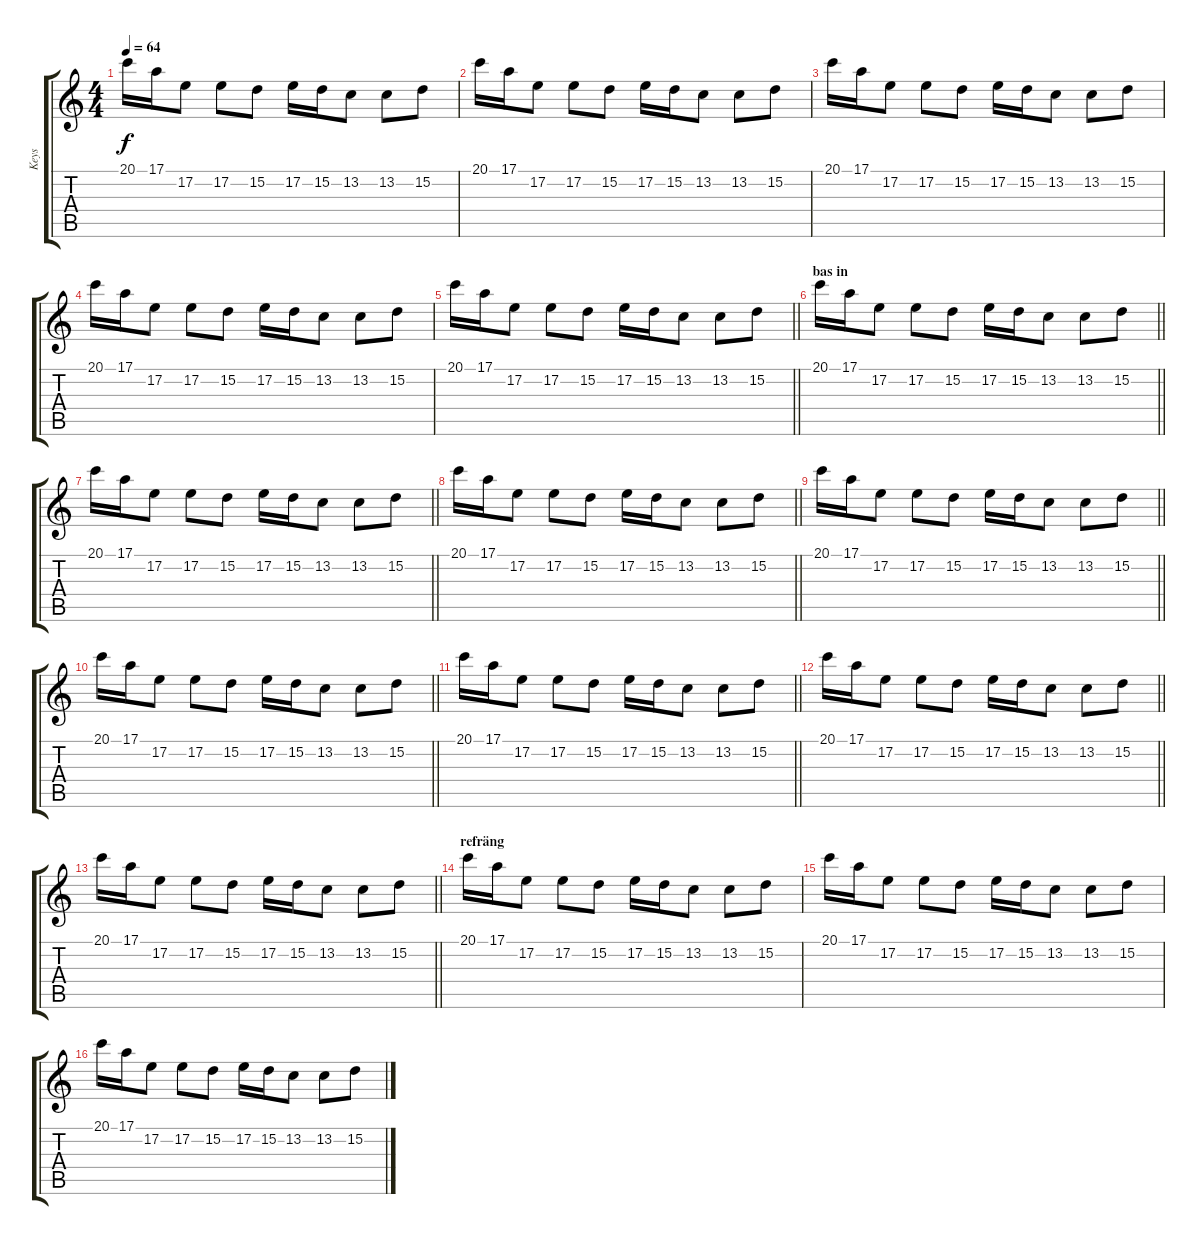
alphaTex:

\track ("Keys" "Keys") {instrument choiraahs}
\staff {score tabs}
\tuning (E4 B3 G3 D3 A2 E2) {hide}
\ts (4 4)
\tempo 64
\clef g2
\ks c
20.1.16{dy f} 17.1.16 17.2.8 17.2.8 15.2.8 17.2.16 15.2.16 13.2.8 13.2.8 15.2.8 |
20.1.16 17.1.16 17.2.8 17.2.8 15.2.8 17.2.16 15.2.16 13.2.8 13.2.8 15.2.8 |
20.1.16 17.1.16 17.2.8 17.2.8 15.2.8 17.2.16 15.2.16 13.2.8 13.2.8 15.2.8 |
20.1.16 17.1.16 17.2.8 17.2.8 15.2.8 17.2.16 15.2.16 13.2.8 13.2.8 15.2.8 |
\barLineRight lightlight
20.1.16 17.1.16 17.2.8 17.2.8 15.2.8 17.2.16 15.2.16 13.2.8 13.2.8 15.2.8 |
\section ("" "bas in")
\barLineRight lightlight
20.1.16 17.1.16 17.2.8 17.2.8 15.2.8 17.2.16 15.2.16 13.2.8 13.2.8 15.2.8 |
\barLineRight lightlight
20.1.16 17.1.16 17.2.8 17.2.8 15.2.8 17.2.16 15.2.16 13.2.8 13.2.8 15.2.8 |
\barLineRight lightlight
20.1.16 17.1.16 17.2.8 17.2.8 15.2.8 17.2.16 15.2.16 13.2.8 13.2.8 15.2.8 |
\barLineRight lightlight
20.1.16 17.1.16 17.2.8 17.2.8 15.2.8 17.2.16 15.2.16 13.2.8 13.2.8 15.2.8 |
\barLineRight lightlight
20.1.16 17.1.16 17.2.8 17.2.8 15.2.8 17.2.16 15.2.16 13.2.8 13.2.8 15.2.8 |
\barLineRight lightlight
20.1.16 17.1.16 17.2.8 17.2.8 15.2.8 17.2.16 15.2.16 13.2.8 13.2.8 15.2.8 |
\barLineRight lightlight
20.1.16 17.1.16 17.2.8 17.2.8 15.2.8 17.2.16 15.2.16 13.2.8 13.2.8 15.2.8 |
\barLineRight lightlight
20.1.16 17.1.16 17.2.8 17.2.8 15.2.8 17.2.16 15.2.16 13.2.8 13.2.8 15.2.8 |
\section ("" "refräng")
20.1.16 17.1.16 17.2.8 17.2.8 15.2.8 17.2.16 15.2.16 13.2.8 13.2.8 15.2.8 |
20.1.16 17.1.16 17.2.8 17.2.8 15.2.8 17.2.16 15.2.16 13.2.8 13.2.8 15.2.8 |
20.1.16 17.1.16 17.2.8 17.2.8 15.2.8 17.2.16 15.2.16 13.2.8 13.2.8 15.2.8
